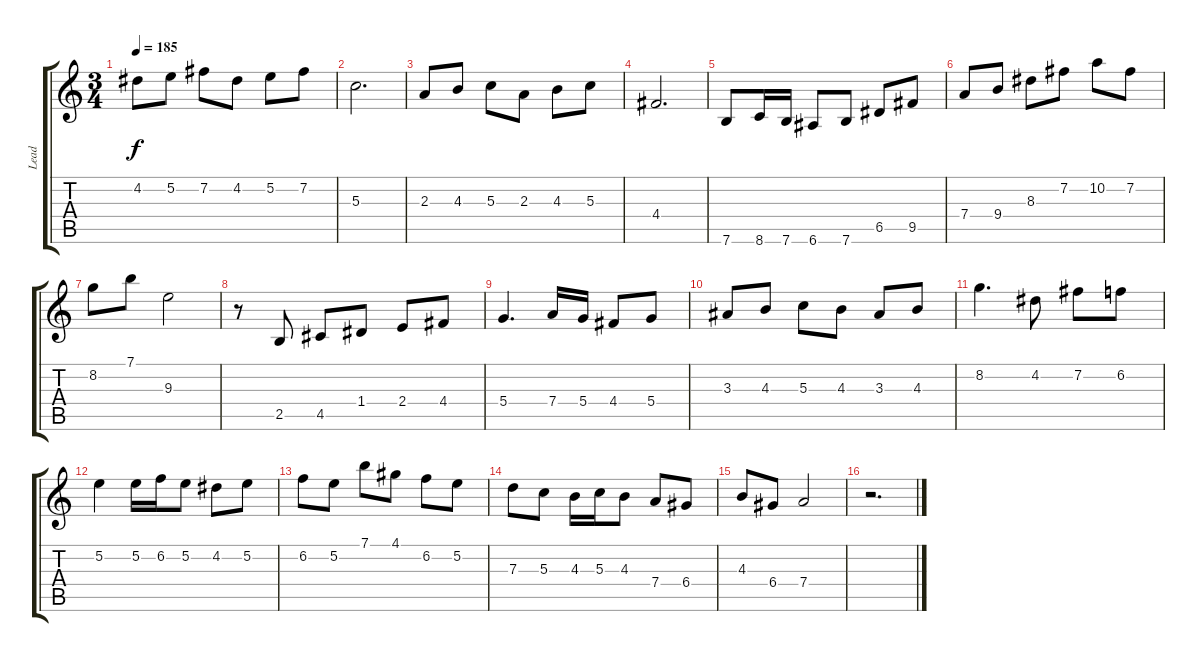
\track ("Lead" "Lead") {instrument acousticguitarsteel}
\staff {score tabs}
\tuning (E4 B3 G3 D3 A2 E2) {hide}
\ts (3 4)
\tempo 185
\clef g2
\ks c
4.2.8{dy f} 5.2.8 7.2.8 4.2.8 5.2.8 7.2.8 |
5.3.2{d} |
2.3.8 4.3.8 5.3.8 2.3.8 4.3.8 5.3.8 |
4.4.2{d} |
7.6.8 8.6.16 7.6.16 6.6.8 7.6.8 6.5.8 9.5.8 |
7.4.8 9.4.8 8.3.8 7.2.8 10.2.8 7.2.8 |
8.2.8 7.1.8 9.3.2 |
r.8 2.5.8 4.5.8 1.4.8 2.4.8 4.4.8 |
5.4.4{d} 7.4.16 5.4.16 4.4.8 5.4.8 |
3.3.8 4.3.8 5.3.8 4.3.8 3.3.8 4.3.8 |
8.2.4{d} 4.2.8 7.2.8 6.2.8 |
5.2.4 5.2.16 6.2.16 5.2.8 4.2.8 5.2.8 |
6.2.8 5.2.8 7.1.8 4.1.8 6.2.8 5.2.8 |
7.3.8 5.3.8 4.3.16 5.3.16 4.3.8 7.4.8 6.4.8 |
4.3.8 6.4.8 7.4.2 |
r.2{d}
